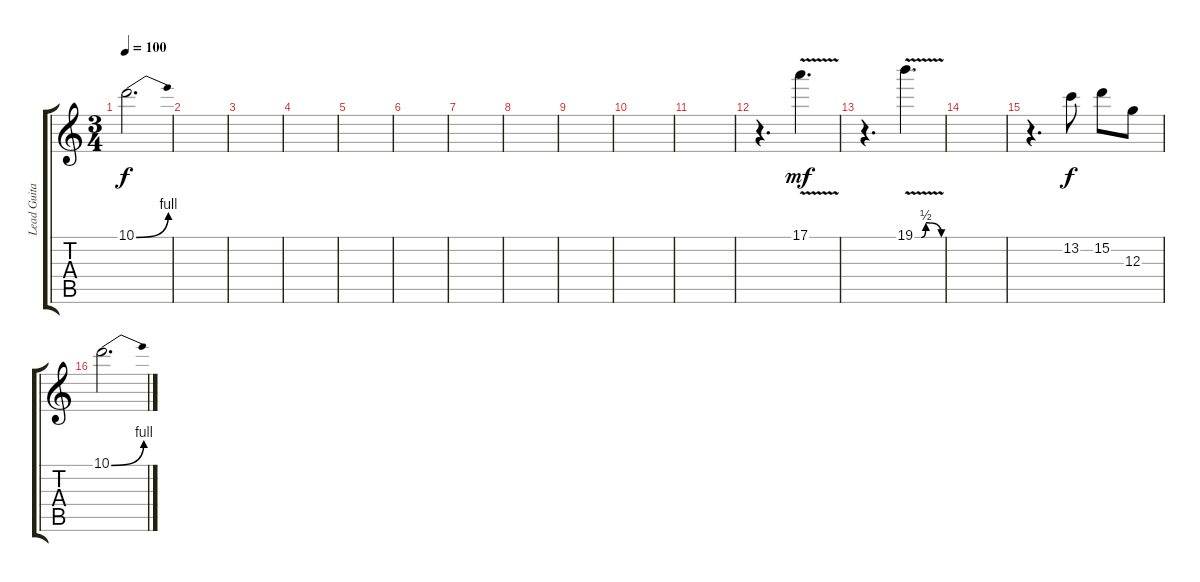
\track ("Lead Guitar" "Lead Guita") {instrument overdrivenguitar}
\staff {score tabs}
\tuning (E4 B3 G3 D3 A2 E2) {hide}
\ts (3 4)
\tempo 100
\clef g2
\ks c
10.1{be (bend 0 0 60 4)}.2{d dy f} |
|
|
|
|
|
|
|
|
|
|
r.4{d} 17.1{v}.4{d dy mf} |
r.4{d} 19.1{be (custom 0 0 15 0 25 2 60 0) v}.4{d} |
|
r.4{d} 13.2.8{dy f} 15.2.8 12.3.8 |
10.1{be (bend 0 0 60 4)}.2{d}
